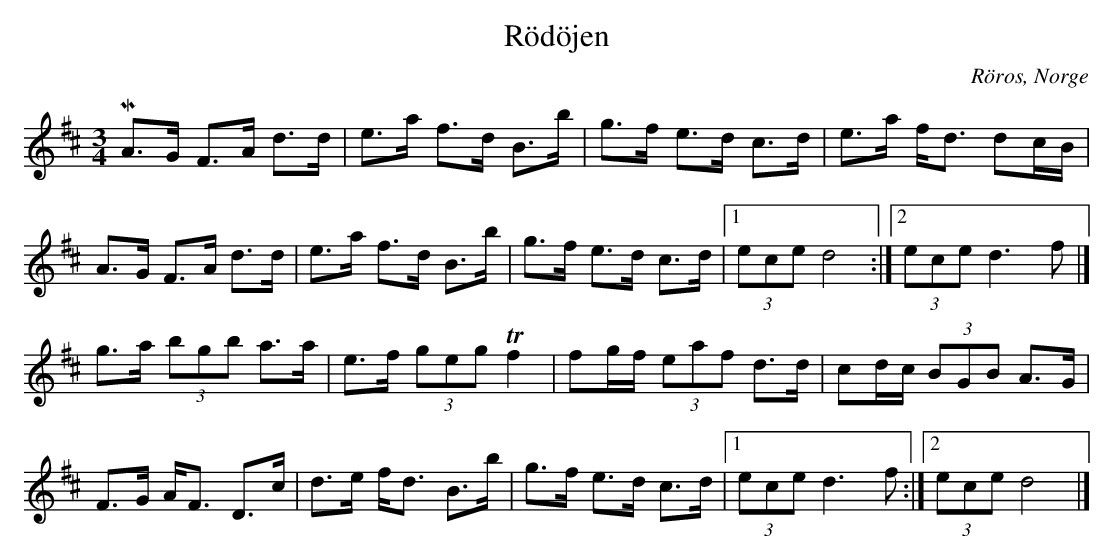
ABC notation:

X:1
T:Rödöjen
O:Röros, Norge
M:3/4
L:1/8
K:D
MA>G F>A d>d|e>a f>d B>b|g>f e>d c>d|e>a f<d dc/2B/2|
A>G F>A d>d|e>a f>d B>b|g>f e>d c>d|[1 (3 ece d4:|[2 (3 ece d3f|]
g>a (3bgb a>a|e>f (3geg Tf2|fg/2f/2 (3eaf d>d|cd/2c/2 (3BGB A>G|
F>G A<F D>c|d>e f<d B>b|g>f e>d c>d|[1 (3 ece d3f:|[2 (3 ece d4|]
